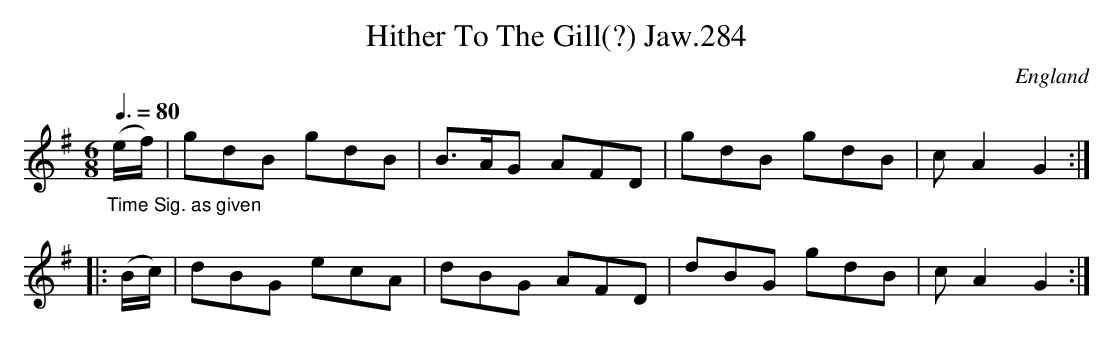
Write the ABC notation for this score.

X:1
T:Hither To The Gill(?) Jaw.284
M:6/8
L:1/8
Q:3/8=80
O:England
notC:Ghyll?
K:G major
"_Time Sig. as given"(e/f/)|gdB gdB|B>AG AFD|gdB gdB|cA2G2:|!
|:(B/c/)|dBG ecA|dBG AFD|dBG gdB|cA2G2:|
